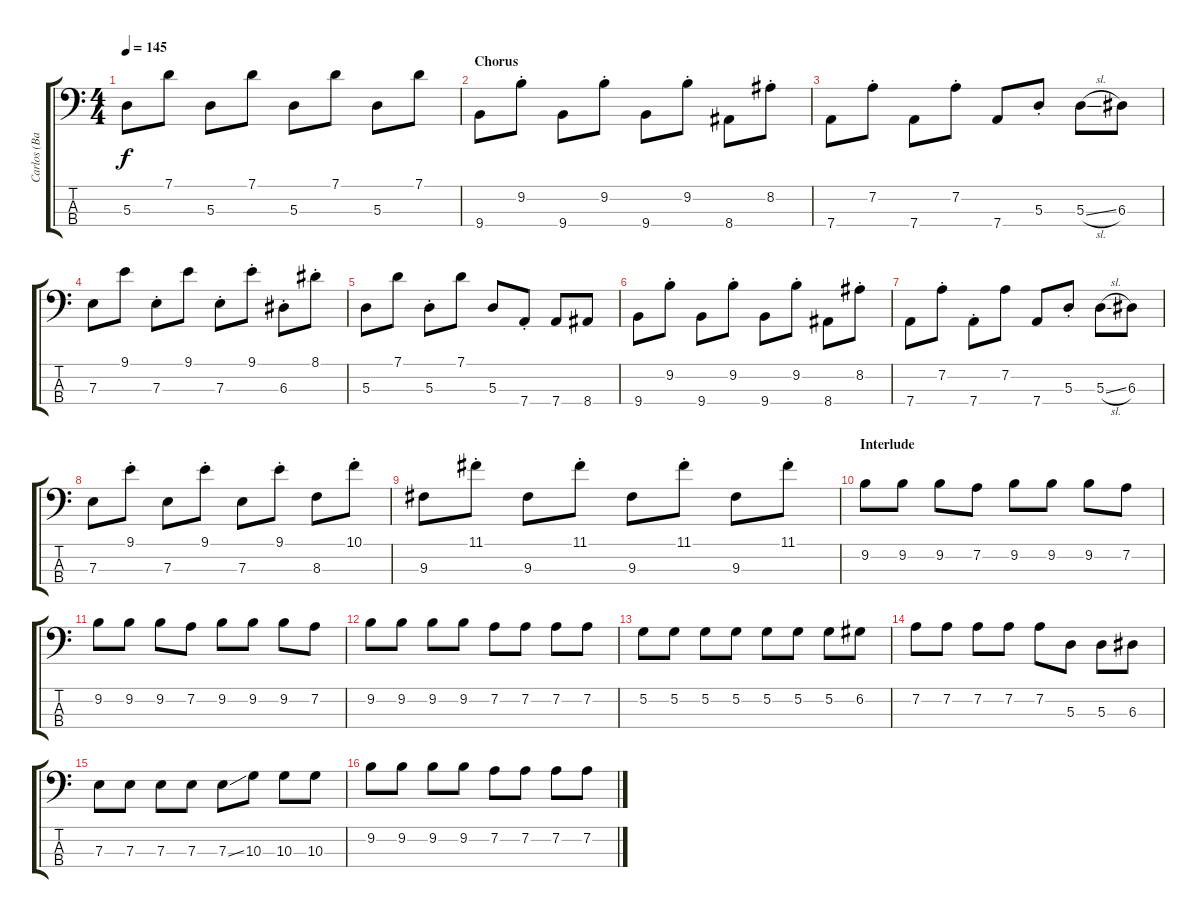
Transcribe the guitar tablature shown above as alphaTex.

\track ("Carlos (Bass)" "Carlos (Ba") {instrument electricbasspick}
\staff {score tabs}
\tuning (G2 D2 A1 D1) {hide}
\ts (4 4)
\tempo 145
\clef f4
\ks c
5.3.8{dy f} 7.1.8 5.3.8 7.1.8 5.3.8 7.1.8 5.3.8 7.1.8 |
\section ("" "Chorus")
9.4.8 9.2{st}.8 9.4.8 9.2{st}.8 9.4.8 9.2{st}.8 8.4.8 8.2{st}.8 |
7.4.8 7.2{st}.8 7.4.8 7.2{st}.8 7.4.8 5.3{st}.8 5.3{sl}.8 6.3.8 |
7.3.8 9.1.8 7.3{st}.8 9.1.8 7.3{st}.8 9.1{st}.8 6.3{st}.8 8.1{st}.8 |
5.3.8 7.1.8 5.3{st}.8 7.1.8 5.3.8 7.4{st}.8 7.4.8 8.4.8 |
9.4.8 9.2{st}.8 9.4.8 9.2{st}.8 9.4.8 9.2{st}.8 8.4.8 8.2{st}.8 |
7.4.8 7.2{st}.8 7.4{st}.8 7.2.8 7.4.8 5.3{st}.8 5.3{sl}.8 6.3.8 |
7.3.8 9.1{st}.8 7.3.8 9.1{st}.8 7.3.8 9.1{st}.8 8.3.8 10.1{st}.8 |
9.3.8 11.1{st}.8 9.3.8 11.1{st}.8 9.3.8 11.1{st}.8 9.3.8 11.1{st}.8 |
\section ("" "Interlude")
9.2.8 9.2.8 9.2.8 7.2.8 9.2.8 9.2.8 9.2.8 7.2.8 |
9.2.8 9.2.8 9.2.8 7.2.8 9.2.8 9.2.8 9.2.8 7.2.8 |
9.2.8 9.2.8 9.2.8 9.2.8 7.2.8 7.2.8 7.2.8 7.2.8 |
5.2.8 5.2.8 5.2.8 5.2.8 5.2.8 5.2.8 5.2.8 6.2.8 |
7.2.8 7.2.8 7.2.8 7.2.8 7.2.8 5.3.8 5.3.8 6.3.8 |
7.3.8 7.3.8 7.3.8 7.3.8 7.3{ss}.8 10.3.8 10.3.8 10.3.8 |
9.2.8 9.2.8 9.2.8 9.2.8 7.2.8 7.2.8 7.2.8 7.2.8
